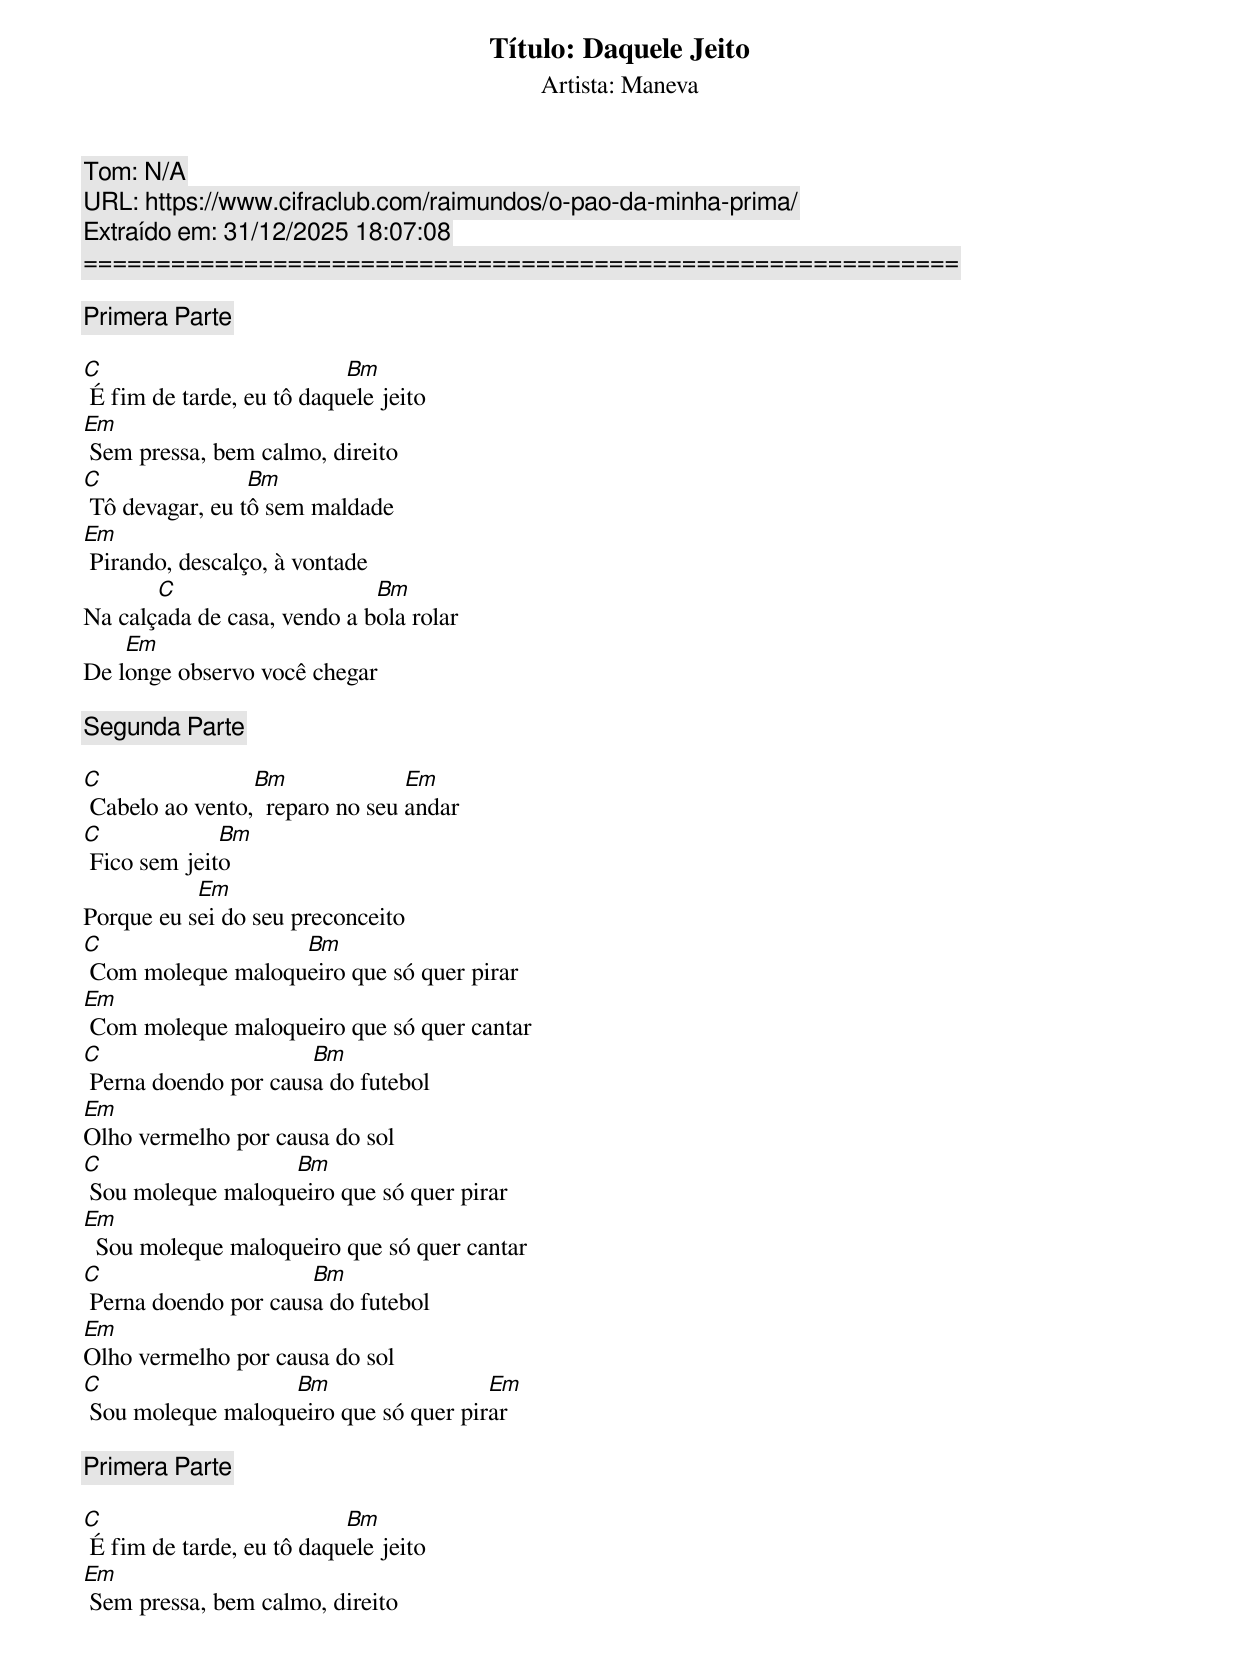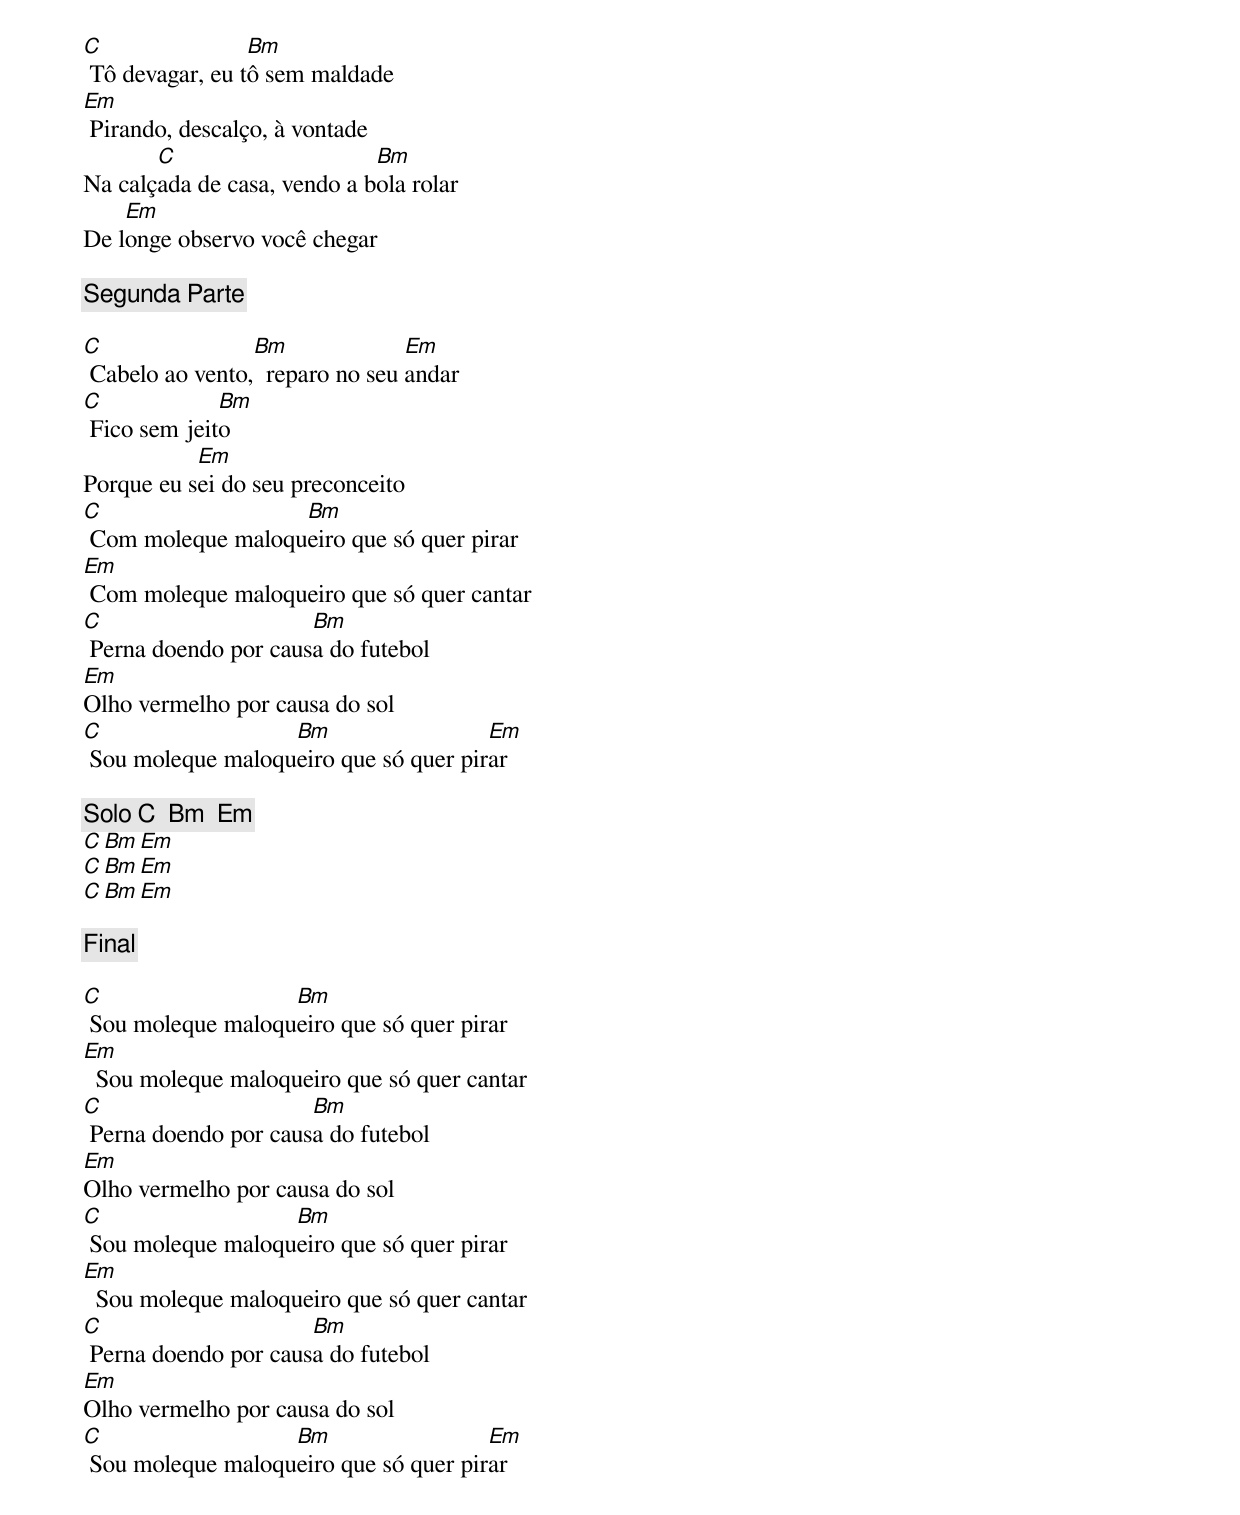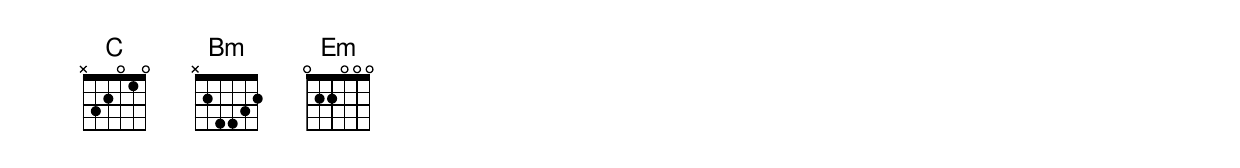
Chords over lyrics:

Título: Daquele Jeito
Artista: Maneva
Tom: N/A
URL: https://www.cifraclub.com/raimundos/o-pao-da-minha-prima/
Extraído em: 31/12/2025 18:07:08
============================================================

[Primera Parte]

C                          Bm
 É fim de tarde, eu tô daquele jeito
Em
 Sem pressa, bem calmo, direito
C                Bm
 Tô devagar, eu tô sem maldade
Em
 Pirando, descalço, à vontade
       C                     Bm
Na calçada de casa, vendo a bola rolar
    Em
De longe observo você chegar

[Segunda Parte]

C                Bm              Em
 Cabelo ao vento,  reparo no seu andar
C             Bm
 Fico sem jeito
           Em
Porque eu sei do seu preconceito
C                  Bm
 Com moleque maloqueiro que só quer pirar
Em
 Com moleque maloqueiro que só quer cantar
C                     Bm
 Perna doendo por causa do futebol
Em
Olho vermelho por causa do sol
C                  Bm
 Sou moleque maloqueiro que só quer pirar
Em
  Sou moleque maloqueiro que só quer cantar
C                     Bm
 Perna doendo por causa do futebol
Em
Olho vermelho por causa do sol
C                  Bm                  Em
 Sou moleque maloqueiro que só quer pirar

[Primera Parte]

C                          Bm
 É fim de tarde, eu tô daquele jeito
Em
 Sem pressa, bem calmo, direito
C                Bm
 Tô devagar, eu tô sem maldade
Em
 Pirando, descalço, à vontade
       C                     Bm
Na calçada de casa, vendo a bola rolar
    Em
De longe observo você chegar

[Segunda Parte]

C                Bm              Em
 Cabelo ao vento,  reparo no seu andar
C             Bm
 Fico sem jeito
           Em
Porque eu sei do seu preconceito
C                  Bm
 Com moleque maloqueiro que só quer pirar
Em
 Com moleque maloqueiro que só quer cantar
C                     Bm
 Perna doendo por causa do futebol
Em
Olho vermelho por causa do sol
C                  Bm                  Em
 Sou moleque maloqueiro que só quer pirar

[Solo] C  Bm  Em
       C  Bm  Em
       C  Bm  Em
       C  Bm  Em

[Final]

C                  Bm
 Sou moleque maloqueiro que só quer pirar
Em
  Sou moleque maloqueiro que só quer cantar
C                     Bm
 Perna doendo por causa do futebol
Em
Olho vermelho por causa do sol
C                  Bm
 Sou moleque maloqueiro que só quer pirar
Em
  Sou moleque maloqueiro que só quer cantar
C                     Bm
 Perna doendo por causa do futebol
Em
Olho vermelho por causa do sol
C                  Bm                  Em
 Sou moleque maloqueiro que só quer pirar
